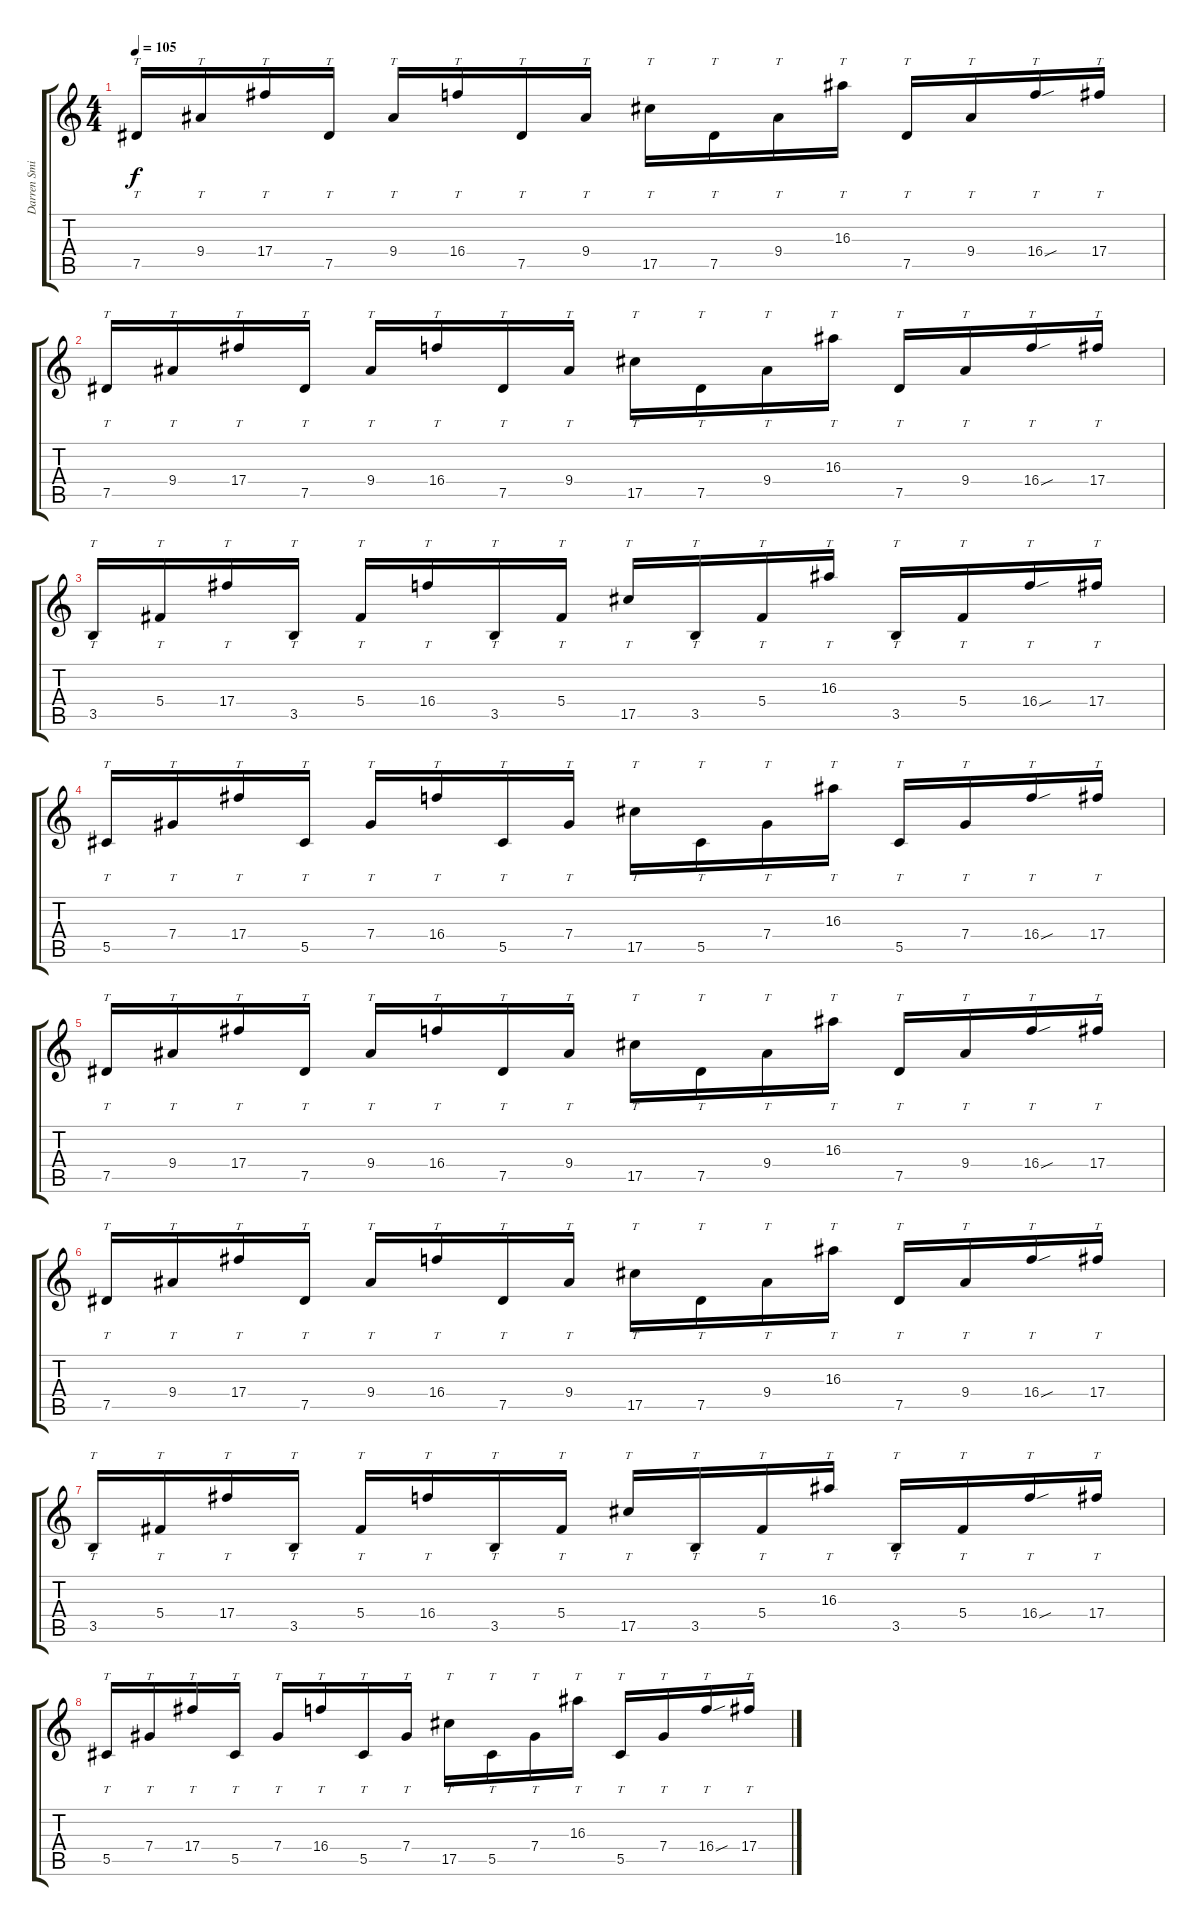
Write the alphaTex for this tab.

\track ("Darren Smith" "Darren Smi") {instrument overdrivenguitar}
\staff {score tabs}
\tuning (Eb4 Bb3 Gb3 Db3 Ab2 Db2) {hide}
\ts (4 4)
\tempo 105
\clef g2
\ks c
7.5.16{tt dy f instrument overdrivenguitar} 9.4.16{tt} 17.4.16{tt} 7.5.16{tt} 9.4.16{tt} 16.4.16{tt} 7.5.16{tt} 9.4.16{tt} 17.5.16{tt} 7.5.16{tt} 9.4.16{tt} 16.3.16{tt} 7.5.16{tt} 9.4.16{tt} 16.4{sou}.16{tt} 17.4.16{tt} |
7.5.16{tt} 9.4.16{tt} 17.4.16{tt} 7.5.16{tt} 9.4.16{tt} 16.4.16{tt} 7.5.16{tt} 9.4.16{tt} 17.5.16{tt} 7.5.16{tt} 9.4.16{tt} 16.3.16{tt} 7.5.16{tt} 9.4.16{tt} 16.4{sou}.16{tt} 17.4.16{tt} |
3.5.16{tt} 5.4.16{tt} 17.4.16{tt} 3.5.16{tt} 5.4.16{tt} 16.4.16{tt} 3.5.16{tt} 5.4.16{tt} 17.5.16{tt} 3.5.16{tt} 5.4.16{tt} 16.3.16{tt} 3.5.16{tt} 5.4.16{tt} 16.4{sou}.16{tt} 17.4.16{tt} |
5.5.16{tt} 7.4.16{tt} 17.4.16{tt} 5.5.16{tt} 7.4.16{tt} 16.4.16{tt} 5.5.16{tt} 7.4.16{tt} 17.5.16{tt} 5.5.16{tt} 7.4.16{tt} 16.3.16{tt} 5.5.16{tt} 7.4.16{tt} 16.4{sou}.16{tt} 17.4.16{tt} |
7.5.16{tt} 9.4.16{tt} 17.4.16{tt} 7.5.16{tt} 9.4.16{tt} 16.4.16{tt} 7.5.16{tt} 9.4.16{tt} 17.5.16{tt} 7.5.16{tt} 9.4.16{tt} 16.3.16{tt} 7.5.16{tt} 9.4.16{tt} 16.4{sou}.16{tt} 17.4.16{tt} |
7.5.16{tt} 9.4.16{tt} 17.4.16{tt} 7.5.16{tt} 9.4.16{tt} 16.4.16{tt} 7.5.16{tt} 9.4.16{tt} 17.5.16{tt} 7.5.16{tt} 9.4.16{tt} 16.3.16{tt} 7.5.16{tt} 9.4.16{tt} 16.4{sou}.16{tt} 17.4.16{tt} |
3.5.16{tt} 5.4.16{tt} 17.4.16{tt} 3.5.16{tt} 5.4.16{tt} 16.4.16{tt} 3.5.16{tt} 5.4.16{tt} 17.5.16{tt} 3.5.16{tt} 5.4.16{tt} 16.3.16{tt} 3.5.16{tt} 5.4.16{tt} 16.4{sou}.16{tt} 17.4.16{tt} |
5.5.16{tt} 7.4.16{tt} 17.4.16{tt} 5.5.16{tt} 7.4.16{tt} 16.4.16{tt} 5.5.16{tt} 7.4.16{tt} 17.5.16{tt} 5.5.16{tt} 7.4.16{tt} 16.3.16{tt} 5.5.16{tt} 7.4.16{tt} 16.4{sou}.16{tt} 17.4.16{tt}
